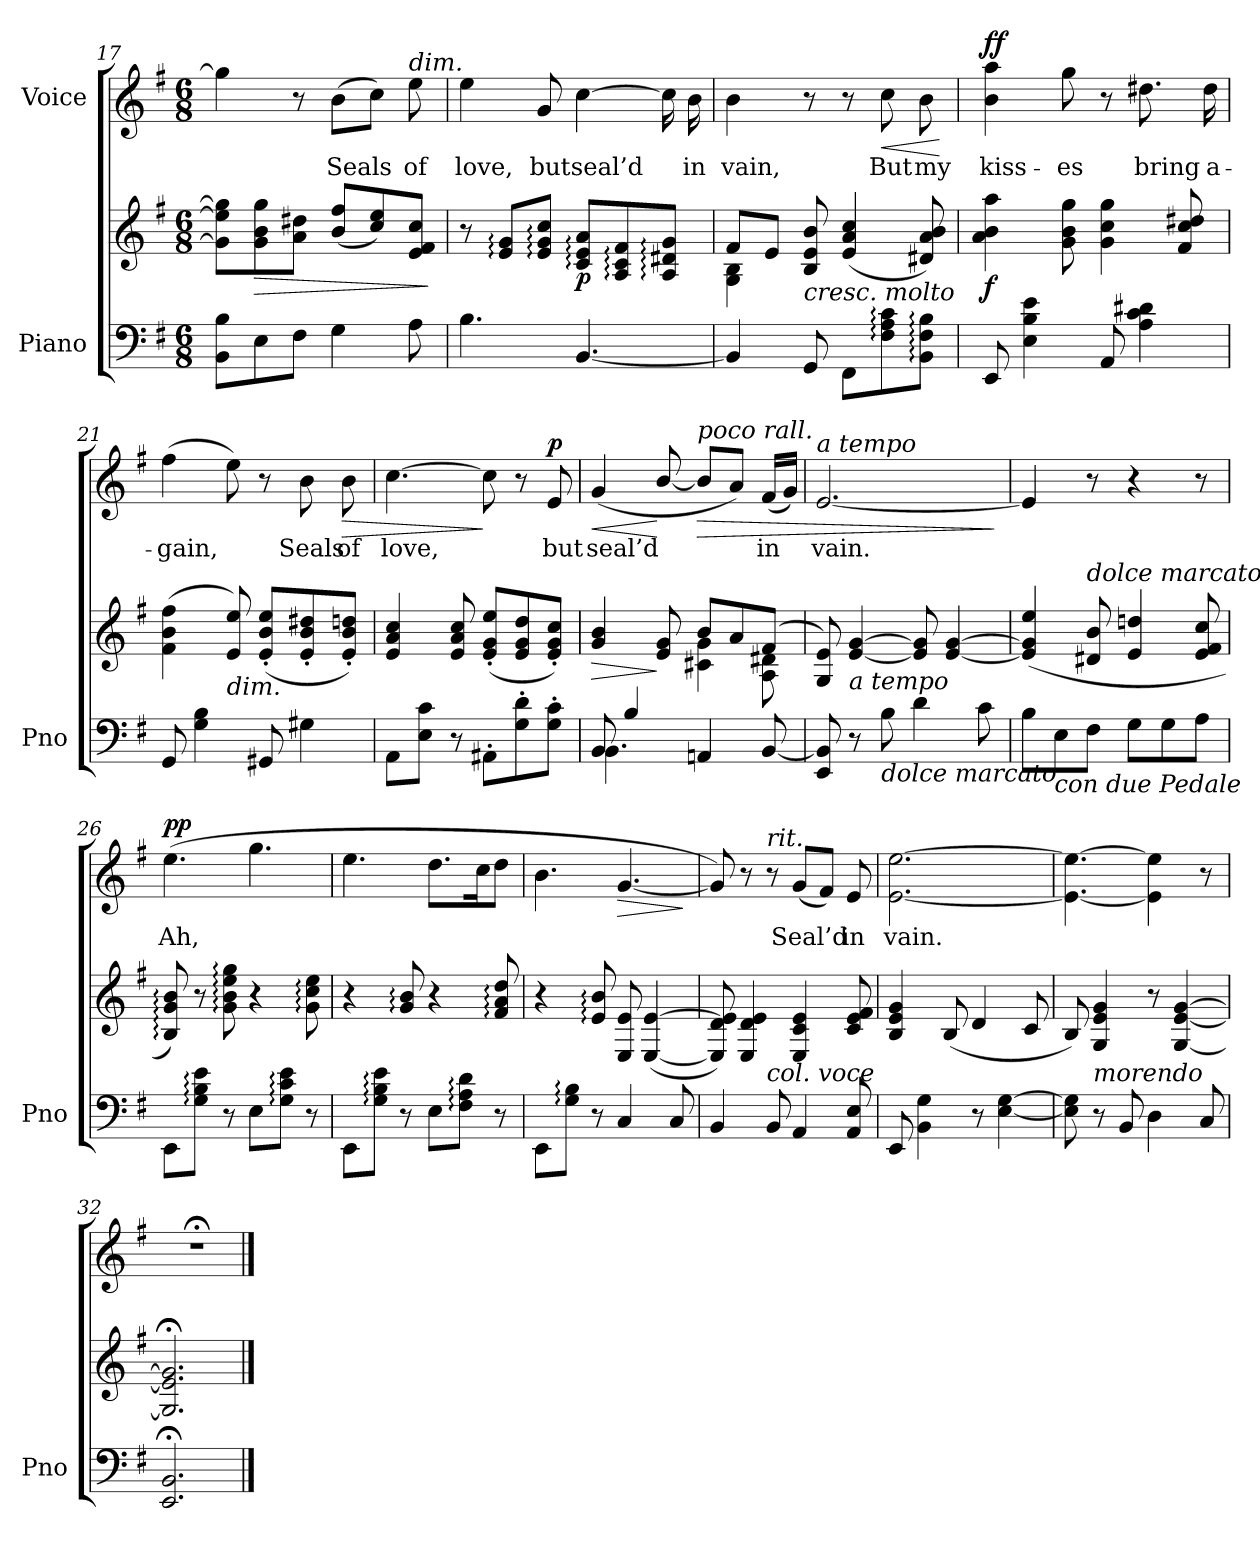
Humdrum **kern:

**kern	**kern	**dynam	**kern	**text	**dynam
*part2	*part2	*part2	*part1	*part1	*part1
*staff3	*staff2	*staff2/3	*staff1	*staff1	*staff1
*I"Piano	*	*	*I"Voice	*	*
*I'Pno	*	*	*	*	*
!!LO:LB:g=z
*clefF4	*clefG2	*	*clefG2	*	*
*k[f#]	*k[f#]	*	*k[f#]	*	*
*M6/8	*M6/8	*	*M6/8	*	*
=17	=17	=17	=17	=17	=17
8BB\ 8B\L	8g\] 8ee\] 8gg\]L	.	4gg\]	.	.
!	!	!LO:HP:b	!	!	!
8E\	8g\ 8b\ 8gg\	>	.	.	.
8F#\J	8a\ 8dd#X\J	.	8r	.	.
!	!	!	!	!LO:LY:b	!
4G\	(<8b/ 8ff#/L	.	(>8b\L	Seals	.
.	8cc/ 8ee/)	.	8cc\J)	.	.
!	!	!	!LO:TX:a:i:t=dim.	!	!
!	!	!	!	!LO:LY:b	!
8A\	8e/ 8f#/ 8cc/J	.	8ee\	of	.
.	.	]	.	.	.
=18	=18	=18	=18	=18	=18
!	!	!	!	!LO:LY:b	!
4.B\	8r	.	4ee\	love,	.
.	8e/: 8g/:L	.	.	.	.
!	!	!	!	!LO:LY:b	!
.	8e/: 8g/: 8cc/:J	.	8g/	but	.
!	!	!LO:DY:b	!	!LO:LY:b	!
[4.BB/	8c/: 8e/: 8a/:L	p	[4cc\	seal’d	.
.	8A/: 8c/: 8f#/:	.	.	.	.
.	8A/: 8d#X/: 8g/:J	.	16cc\]	.	.
!	!	!	!	!LO:LY:b	!
.	.	.	16b\	in	.
=19	=19	=19	=19	=19	=19
*	*^	*	*	*	*
!	!	!	!	!	!LO:LY:b	!
4BB/]	8f#/L	4G\ 4B\	.	4b\	vain,	.
.	8e/J	.	.	.	.	.
!	!LO:TX:b:i:t=cresc. molto	!	!	!	!	!
8GG/	8B/ 8e/ 8b/	2ryy	.	8r	.	.
8FF#\L	(>4e/ 4a/ 4cc/	.	.	8r	.	.
!	!	!	!	!	!LO:LY:b	!LO:HP:b
8F#\: 8A\: 8c\:	.	.	.	8cc\	But	<
!	!	!	!	!	!LO:LY:b	!
8BB\: 8F#\: 8B\:J	8d#X/ 8a/ 8b/)	.	.	8b\	my	.
*	*v	*v	*	*	*	*
.	.	.	.	.	[
!!LO:PB:g=z
=20	=20	=20	=20	=20	=20
!	!	!LO:DY:b	!	!LO:LY:b	!LO:DY:a
8EE/	4a\ 4b\ 4aa\	f	4b!\ 4aa\	kiss-	ff
4E\ 4B\ 4e\	.	.	.	.	.
!	!	!	!	!LO:LY:b	!
.	8g\ 8b\ 8gg\	.	8gg\	-es	.
8AA/	4g\ 4cc\ 4gg\	.	8r	.	.
!	!	!	!	!LO:LY:b	!
4A\ 4c\ 4d#X\	.	.	8.dd#X\	bring	.
.	8f#/ 8cc/ 8dd#X/	.	.	.	.
!	!	!	!	!LO:LY:b	!
.	.	.	16dd#\	a-	.
=21	=21	=21	=21	=21	=21
!	!	!	!	!LO:LY:b	!
8GG/	(>4f#\ 4b\ 4ff#\	.	(>4ff#\	-gain,	.
4G\ 4B\	.	.	.	.	.
!	!LO:TX:b:i:t=dim.	!	!	!	!
.	8e/ 8ee/)	.	8ee\)	.	.
8GG#X/	(<8e/' 8b/' 8ee/'L	.	8r	.	.
!	!	!	!	!LO:LY:b	!
4G#X\	8e/' 8b/' 8dd#X/'	.	8b\	Seals	.
!	!	!	!	!LO:LY:b	!LO:HP:b
.	8e/' 8b/' 8ddn/'J)	.	8b\	of	>
=22	=22	=22	=22	=22	=22
!	!	!	!	!LO:LY:b	!
8AA\L	4e/ 4a/ 4cc/	.	[4.cc\	love,	.
8E\ 8c\J	.	.	.	.	.
8r	8e/ 8a/ 8cc/	.	.	.	.
8AA#X'\L	(<8e/' 8g/' 8ee/'L	.	8cc\]	.	]
8G\' 8d\'	8e/ 8g/ 8dd/	.	8r	.	.
!	!	!	!	!LO:LY:b	!LO:DY:a
8G\' 8c\'J	8e/' 8g/' 8cc/'J)	.	8e/	but	p
!!LO:LB:g=z
=23	=23	=23	=23	=23	=23
*^	*	*	*	*	*
!	!	!	!LO:HP:b	!	!LO:LY:b	!LO:HP:b
*	*	*^	*	*	*	*
8BB/	4.BB\	4g/ 4b/	4.ryy	>	(<4g/	seal’d	<
4B/	.	.	.	.	.	.	.
.	.	8e/ 8g/	.	]	[8b/	.	[
!	!	!	!	!	!LO:TX:a:i:t=poco rall.	!	!
!	!	!	!	!LO:DY:b	!	!	!LO:HP:b
!	!	!	!	!LO:DY:n=1:b	!	!	!
4AAn/	4.ryy	8b/L	4c#X\ 4g\	pp other-dynamics	8b/L]	.	>
.	.	8a/	.	.	8a/J)	.	.
!	!	!	!	!	!	!LO:LY:b	!
[8BB/	.	(>8f#/J	8A\ 8d#X\	.	(<16f#/LL	in	.
.	.	.	.	.	16g/JJ)	.	.
*v	*v	*	*	*	*	*	*
*	*v	*v	*	*	*	*
=24	=24	=24	=24	=24	=24
!	!	!	!LO:TX:a:i:t=a tempo	!	!
!	!	!	!	!LO:LY:b	!
8EE/ 8BB/]	8G/ 8e/)	.	[2.e/	vain.	.
!LO:TX:a:i:t=a tempo	!	!	!	!	!
8r	[4e/ [4g/	.	.	.	.
!LO:TX:b:i:t=dolce marcato	!	!	!	!	!
8B\	.	.	.	.	.
4d\	8e/] 8g/]	.	.	.	.
.	[4e/ [4g/	.	.	.	.
8c\	.	.	.	.	.
.	.	.	.	.	]
=25	=25	=25	=25	=25	=25
8B\L	(>4e/] 4g/] 4ee/	.	4e/]	.	.
!LO:TX:b:i:t=con due Pedale	!	!	!	!	!
8E\	.	.	.	.	.
!	!LO:TX:a:i:t=dolce marcato	!	!	!	!
8F#\J	8d#X/ 8b/	.	8r	.	.
8G\L	4e/ 4ddn/	.	4r	.	.
8G\	.	.	.	.	.
8A\J	8e/ 8f#/ 8cc/	.	8r	.	.
!!LO:LB:g=z
=26	=26	=26	=26	=26	=26
!	!	!	!	!LO:LY:b	!LO:DY:a
8EE\L	8B/: 8g/: 8b/:)	.	(>4.ee\	Ah,	pp
8G\: 8B\: 8e\:J	8r	.	.	.	.
8r	8g\: 8b\: 8ee\: 8gg\:	.	.	.	.
!	!	!LO:DY:b	!	!	!
!	!	!LO:DY:n=1:b	!	!	!
8E\L	4r	other-dynamics pp	4.gg\	.	.
8G\: 8c\: 8e\:J	.	.	.	.	.
8r	8g\: 8cc\: 8ee\:	.	.	.	.
=27	=27	=27	=27	=27	=27
8EE\L	4r	.	4.ee\	.	.
8G\: 8B\: 8e\:J	.	.	.	.	.
8r	8g/: 8b/:	.	.	.	.
8E\L	4r	.	8.dd\L	.	.
8F#\: 8A\: 8d\:J	.	.	.	.	.
.	.	.	16cc\K	.	.
8r	8f#/: 8a/: 8dd/:	.	8dd\J	.	.
=28	=28	=28	=28	=28	=28
8EE\L	4r	.	4.b\	.	.
8G\: 8B\:J	.	.	.	.	.
8r	8e/: 8b/:	.	.	.	.
!	!	!	!	!	!LO:HP:b
4C/	8E/ 8e/	.	[4.g/	.	>
.	(<[4E/ [4e/	.	.	.	.
8C/	.	.	.	.	.
.	.	.	.	.	]
!!LO:LB:g=z
=29	=29	=29	=29	=29	=29
4BB/	8E/] 8d/ 8e/])	.	8g/])	.	.
.	4E/ 4d/ 4e/	.	8r	.	.
!	!	!	!LO:TX:a:i:t=rit.	!	!
!LO:TX:a:i:t=col. voce	!	!	!	!	!
8BB/	.	.	8r	.	.
!	!	!	!	!LO:LY:b	!
4AA/	4E/ 4c/ 4e/	.	(<8g/L	Seal’d	.
.	.	.	8f#/J)	.	.
!	!	!	!	!LO:LY:b	!
8AA/ 8E/	8c/ 8e/ 8f#/	.	8e/	in	.
=30	=30	=30	=30	=30	=30
!	!	!	!	!LO:LY:b	!
8EE/	4B/ 4e/ 4g/	.	[2.e\ [2.ee\	vain.	.
4BB\ 4G\	.	.	.	.	.
.	(<8B/	.	.	.	.
8r	4d/	.	.	.	.
[4E\ [4G\	.	.	.	.	.
.	8c/	.	.	.	.
=31	=31	=31	=31	=31	=31
8E\] 8G\]	8B/)	.	4.e\_ 4.ee\_	.	.
!LO:TX:a:i:t=morendo	!	!	!	!	!
8r	4G/ 4e/ 4g/	.	.	.	.
8BB/	.	.	.	.	.
4D\	8r	.	4e\] 4ee\]	.	.
.	[4G/ [4e/ [4g/	.	.	.	.
8C/	.	.	8r	.	.
=32	=32	=32	=32	=32	=32
2.EE/;< 2.BB/;<	2.G/];< 2.e/];< 2.g/];<	.	2.r;<	.	.
==	==	==	==	==	==
*-	*-	*-	*-	*-	*-
